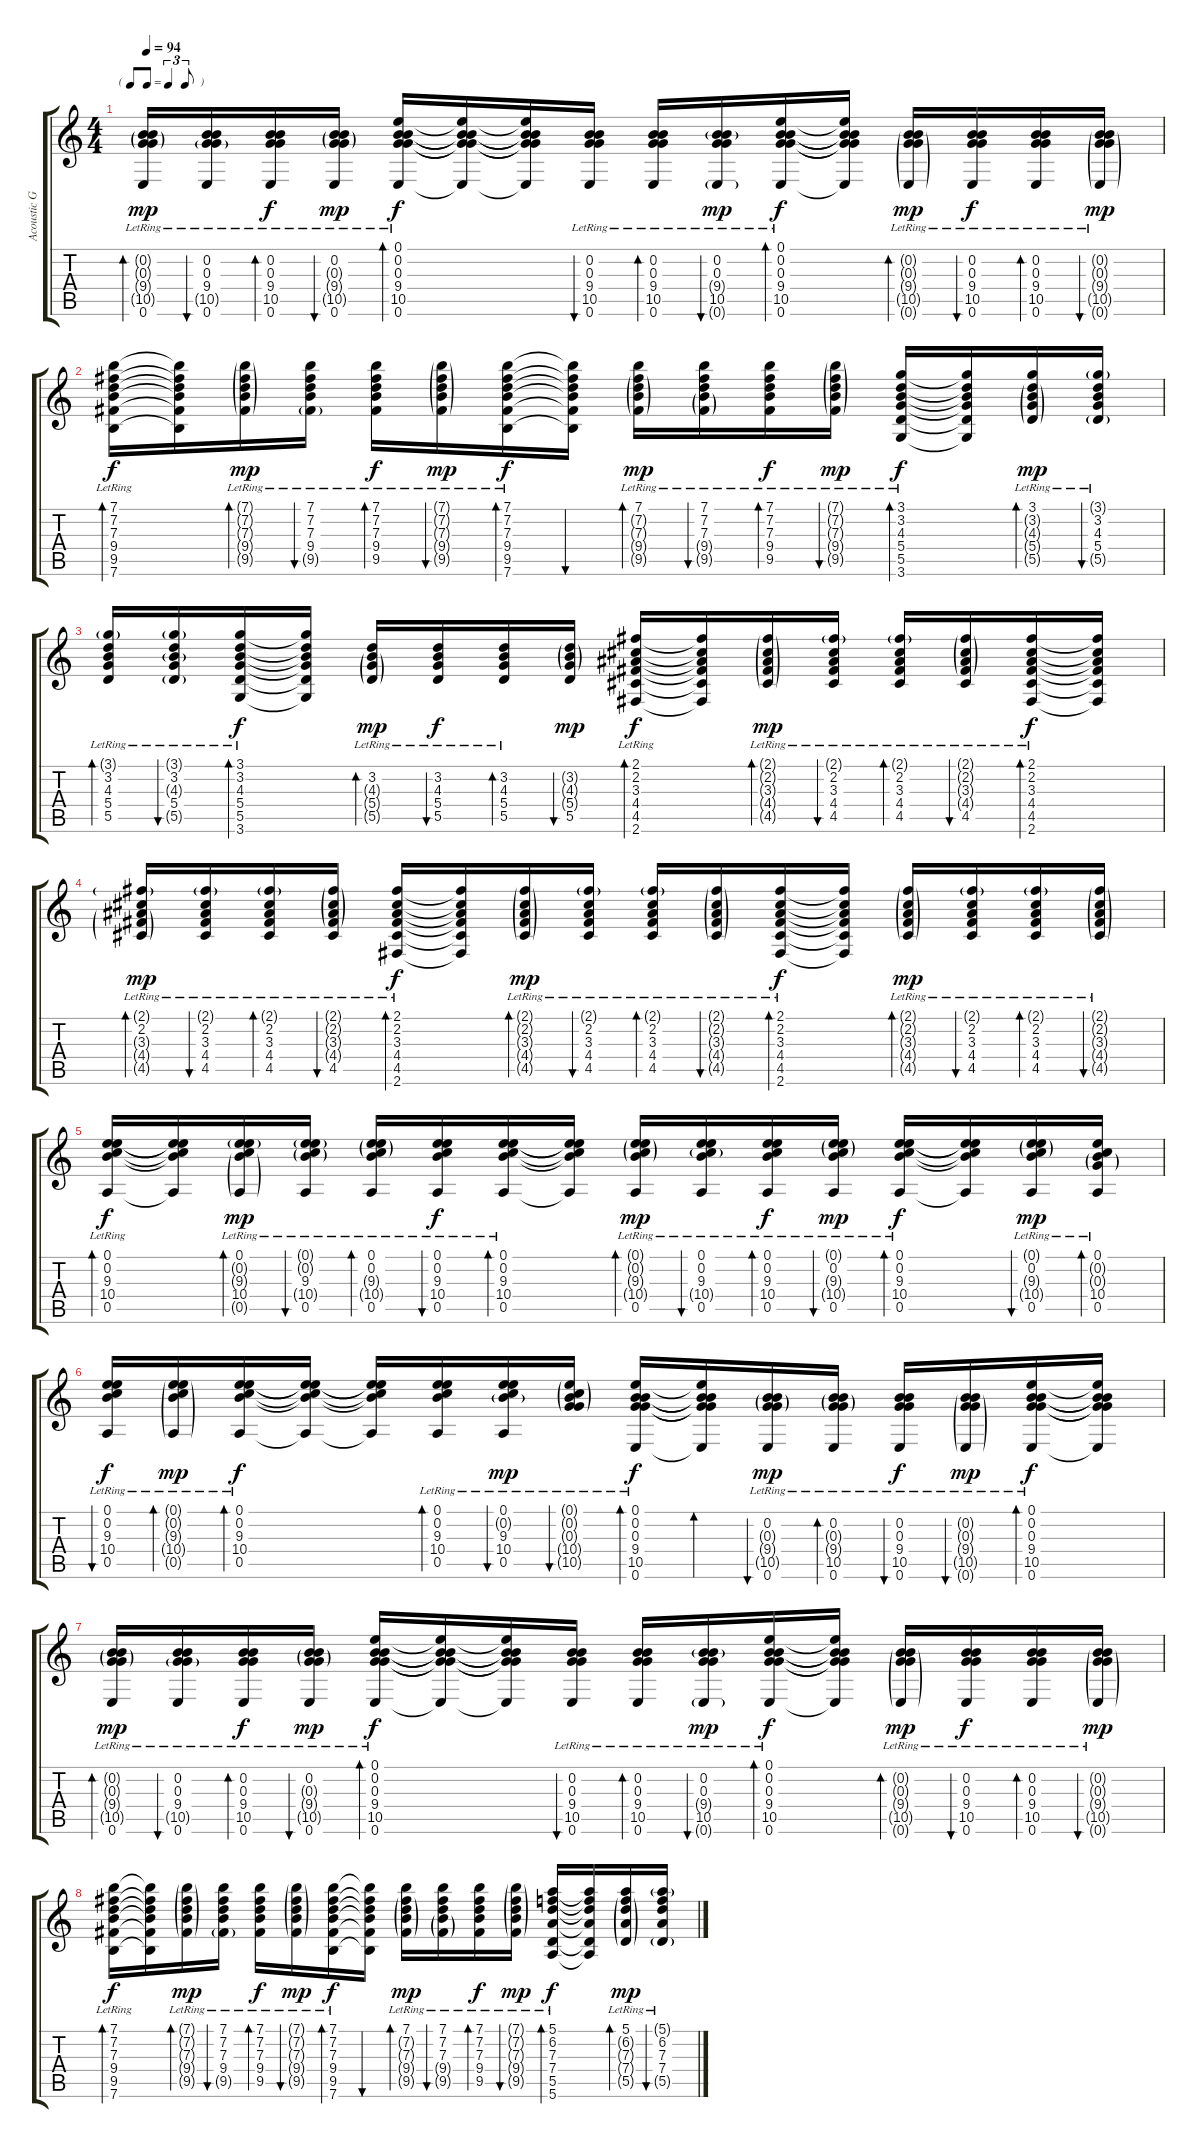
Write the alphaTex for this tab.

\track ("Acoustic Guitar" "Acoustic G") {instrument acousticguitarsteel}
\staff {score tabs}
\tuning (E4 B3 G3 D3 A2 E2) {hide}
\ts (4 4)
\tf triplet8th
\tempo 94
\clef g2
\ks c
(0.2{g lr} 0.3{g lr} 9.4{g lr} 10.5{g lr} 0.6{lr}).16{bd 60 dy mp} (0.2{lr} 0.3{lr} 9.4{lr} 10.5{g lr} 0.6{lr}).16{bu 60} (0.2{lr} 0.3{lr} 9.4{lr} 10.5{lr} 0.6{lr}).16{bd 60 dy f} (0.2{lr} 0.3{g lr} 9.4{g lr} 10.5{g lr} 0.6{lr}).16{bu 60 dy mp} (0.1{lr} 0.2{lr} 0.3{lr} 9.4{lr} 10.5{lr} 0.6{lr}).16{bd 60 dy f} (0.1{t} 0.2{t} 0.3{t} 9.4{t} 10.5{t} 0.6{t}).16 (0.1{t} 0.2{t} 0.3{t} 9.4{t} 10.5{t} 0.6{t}).16 (0.2{lr} 0.3{lr} 9.4{lr} 10.5{lr} 0.6{lr}).16{bu 60} (0.2{lr} 0.3{lr} 9.4{lr} 10.5{lr} 0.6{lr}).16{bd 60} (0.2 0.3 9.4{g lr} 10.5{lr} 0.6{g lr}).16{bu 60 dy mp} (0.1{lr} 0.2{lr} 0.3{lr} 9.4{lr} 10.5{lr} 0.6{lr}).16{bd 60 dy f} (0.1{t} 0.2{t} 0.3{t} 9.4{t} 10.5{t} 0.6{t}).16 (0.2{g lr} 0.3{g lr} 9.4{g lr} 10.5{g lr} 0.6{g lr}).16{bd 60 dy mp} (0.2{lr} 0.3{lr} 9.4{lr} 10.5{lr} 0.6{lr}).16{bu 60 dy f} (0.2{lr} 0.3{lr} 9.4{lr} 10.5{lr} 0.6{lr}).16{bd 60} (0.2{g lr} 0.3{g lr} 9.4{g lr} 10.5{g lr} 0.6{g lr}).16{bu 60 dy mp} |
(7.1{lr} 7.2{lr} 7.3{lr} 9.4{lr} 9.5{lr} 7.6{lr}).16{bd 60 dy f} (7.1{t} 7.2{t} 7.3{t} 9.4{t} 9.5{t} 7.6{t}).16 (7.1{g lr} 7.2{g lr} 7.3{g lr} 9.4{g lr} 9.5{g lr}).16{bd 60 dy mp} (7.1{lr} 7.2{lr} 7.3{lr} 9.4{lr} 9.5{g lr}).16{bu 60} (7.1{lr} 7.2{lr} 7.3{lr} 9.4{lr} 9.5{lr}).16{bd 60 dy f} (7.1{g lr} 7.2{g lr} 7.3{g lr} 9.4{g lr} 9.5{g lr}).16{bu 60 dy mp} (7.1{lr} 7.2{lr} 7.3{lr} 9.4{lr} 9.5{lr} 7.6{lr}).16{bd 60 dy f} (7.1{t} 7.2{t} 7.3{t} 9.4{t} 9.5{t} 7.6{t}).16{bu 60} (7.1{lr} 7.2{g lr} 7.3{g lr} 9.4{g lr} 9.5{g lr}).16{bd 60 dy mp} (7.1{lr} 7.2{lr} 7.3{lr} 9.4{g lr} 9.5{g lr}).16{bu 60} (7.1{lr} 7.2{lr} 7.3{lr} 9.4{lr} 9.5{lr}).16{bd 60 dy f} (7.1{g lr} 7.2{g lr} 7.3{g lr} 9.4{g lr} 9.5{g lr}).16{bu 60 dy mp} (3.1{lr} 3.2{lr} 4.3{lr} 5.4{lr} 5.5{lr} 3.6{lr}).16{bd 60 dy f} (3.1{t} 3.2{t} 4.3{t} 5.4{t} 5.5{t} 3.6{t}).16 (3.1{lr} 3.2{g lr} 4.3{g lr} 5.4{g lr} 5.5{g lr}).16{bd 60 dy mp} (3.1{g lr} 3.2{lr} 4.3{lr} 5.4{lr} 5.5{g lr}).16{bu 60} |
(3.1{g lr} 3.2{lr} 4.3{lr} 5.4{lr} 5.5{lr}).16{bd 60} (3.1{g lr} 3.2{lr} 4.3{g lr} 5.4{lr} 5.5{g lr}).16{bu 60} (3.1{lr} 3.2{lr} 4.3{lr} 5.4{lr} 5.5{lr} 3.6{lr}).16{bd 60 dy f} (3.1{t} 3.2{t} 4.3{t} 5.4{t} 5.5{t} 3.6{t}).16 (3.2{lr} 4.3{g} 5.4{g} 5.5{g}).16{bd 60 dy mp} (3.2{lr} 4.3 5.4 5.5).16{bu 60 dy f} (3.2{lr} 4.3 5.4 5.5).16{bd 60} (3.2{g} 4.3{g} 5.4{g} 5.5).16{bu 60 dy mp} (2.1{lr} 2.2{lr} 3.3{lr} 4.4{lr} 4.5{lr} 2.6{lr}).16{bd 60 dy f} (2.1{t} 2.2{t} 3.3{t} 4.4{t} 4.5{t} 2.6{t}).16 (2.1{g lr} 2.2{g lr} 3.3{g lr} 4.4{g lr} 4.5{g lr}).16{bd 60 dy mp} (2.1{g lr} 2.2{lr} 3.3{lr} 4.4{lr} 4.5{lr}).16{bu 60} (2.1{g lr} 2.2{lr} 3.3{lr} 4.4{lr} 4.5{lr}).16{bd 60} (2.1{g lr} 2.2{g lr} 3.3{g lr} 4.4{g lr} 4.5{lr}).16{bu 60} (2.1{lr} 2.2{lr} 3.3{lr} 4.4{lr} 4.5{lr} 2.6{lr}).16{bd 60 dy f} (2.1{t} 2.2{t} 3.3{t} 4.4{t} 4.5{t} 2.6{t}).16 |
(2.1{g lr} 2.2{lr} 3.3{g lr} 4.4{g lr} 4.5{g lr}).16{bd 60 dy mp} (2.1{g lr} 2.2{lr} 3.3{lr} 4.4{lr} 4.5{lr}).16{bu 60} (2.1{g lr} 2.2{lr} 3.3{lr} 4.4{lr} 4.5{lr}).16{bd 60} (2.1{g lr} 2.2{g lr} 3.3{g lr} 4.4{g lr} 4.5{lr}).16{bu 60} (2.1{lr} 2.2{lr} 3.3{lr} 4.4{lr} 4.5{lr} 2.6{lr}).16{bd 60 dy f} (2.1{t} 2.2{t} 3.3{t} 4.4{t} 4.5{t} 2.6{t}).16 (2.1{g lr} 2.2{g lr} 3.3{g lr} 4.4{g lr} 4.5{g lr}).16{bd 60 dy mp} (2.1{g lr} 2.2{lr} 3.3{lr} 4.4{lr} 4.5{lr}).16{bu 60} (2.1{g lr} 2.2{lr} 3.3{lr} 4.4{lr} 4.5{lr}).16{bd 60} (2.1{g lr} 2.2{g lr} 3.3{g lr} 4.4{g lr} 4.5{g lr}).16{bu 60} (2.1{lr} 2.2{lr} 3.3{lr} 4.4{lr} 4.5{lr} 2.6{lr}).16{bd 60 dy f} (2.1{t} 2.2{t} 3.3{t} 4.4{t} 4.5{t} 2.6{t}).16 (2.1{g lr} 2.2{g lr} 3.3{g lr} 4.4{g lr} 4.5{g lr}).16{bd 60 dy mp} (2.1{g lr} 2.2{lr} 3.3{lr} 4.4{lr} 4.5{lr}).16{bu 60} (2.1{g lr} 2.2{lr} 3.3{lr} 4.4{lr} 4.5{lr}).16{bd 60} (2.1{g lr} 2.2{g lr} 3.3{g lr} 4.4{g lr} 4.5{g lr}).16{bu 60} |
(0.1{lr} 0.2{lr} 9.3{lr} 10.4{lr} 0.5{lr}).16{bd 60 dy f} (0.1{t} 0.2{t} 9.3{t} 10.4{t} 0.5{t}).16 (0.1{lr} 0.2{g lr} 9.3{g lr} 10.4{lr} 0.5{g lr}).16{bd 60 dy mp} (0.1{g lr} 0.2{g lr} 9.3{lr} 10.4{g lr} 0.5{lr}).16{bu 60} (0.1{lr} 0.2{lr} 9.3{g lr} 10.4{g lr} 0.5{lr}).16{bd 60} (0.1{lr} 0.2{lr} 9.3{lr} 10.4{lr} 0.5{lr}).16{bu 60 dy f} (0.1{lr} 0.2{lr} 9.3{lr} 10.4{lr} 0.5{lr}).16{bd 60} (0.1{t} 0.2{t} 9.3{t} 10.4{t} 0.5{t}).16 (0.1{g lr} 0.2{g lr} 9.3{g lr} 10.4{g lr} 0.5{lr}).16{bd 60 dy mp} (0.1{lr} 0.2{lr} 9.3{lr} 10.4{g lr} 0.5{lr}).16{bu 60} (0.1{lr} 0.2{lr} 9.3{lr} 10.4{lr} 0.5{lr}).16{bd 60 dy f} (0.1{g lr} 0.2{lr} 9.3{g lr} 10.4{g lr} 0.5{lr}).16{bu 60 dy mp} (0.1{lr} 0.2{lr} 9.3{lr} 10.4{lr} 0.5{lr}).16{bd 60 dy f} (0.1{t} 0.2{t} 9.3{t} 10.4{t} 0.5{t}).16 (0.1{g lr} 0.2{lr} 9.3{g lr} 10.4{g lr} 0.5{lr}).16{bu 60 dy mp} (0.1{lr} 0.2{g lr} 0.3{g lr} 10.4{lr} 0.5{lr}).16{bd 60} |
(0.1{lr} 0.2{lr} 9.3{lr} 10.4 0.5{lr}).16{bu 60 dy f} (0.1{g lr} 0.2{g lr} 9.3{g lr} 10.4{g lr} 0.5{g lr}).16{bd 60 dy mp} (0.1{lr} 0.2{lr} 9.3{lr} 10.4{lr} 0.5{lr}).16{bd 60 dy f} (0.1{t} 0.2{t} 9.3{t} 10.4{t} 0.5{t}).16 (0.1{t} 0.2{t} 9.3{t} 10.4{t} 0.5{t}).16 (0.1{lr} 0.2{lr} 9.3{lr} 10.4{lr} 0.5{lr}).16{bd 60} (0.1{lr} 0.2{g lr} 9.3{lr} 10.4{lr} 0.5{lr}).16{bu 60 dy mp} (0.1{g lr} 0.2{g lr} 0.3{g lr} 10.4{g lr} 10.5{g lr}).16{bu 60} (0.1{lr} 0.2{lr} 0.3{lr} 9.4{lr} 10.5{lr} 0.6{lr}).16{bd 60 dy f} (0.1{t} 0.2{t} 0.3{t} 9.4{t} 10.5{t} 0.6{t}).16{bd 60} (0.2{lr} 0.3{g lr} 9.4{g lr} 10.5{g lr} 0.6{lr}).16{bu 60 dy mp} (0.2{lr} 0.3{g lr} 9.4{g lr} 10.5{lr} 0.6{lr}).16{bd 60} (0.2{lr} 0.3{lr} 9.4{lr} 10.5{lr} 0.6{lr}).16{bu 60 dy f} (0.2{g lr} 0.3{g lr} 9.4{g lr} 10.5{g lr} 0.6{g lr}).16{bu 60 dy mp} (0.1{lr} 0.2{lr} 0.3{lr} 9.4{lr} 10.5{lr} 0.6{lr}).16{bd 60 dy f} (0.1{t} 0.2{t} 0.3{t} 9.4{t} 10.5{t} 0.6{t}).16 |
(0.2{g lr} 0.3{g lr} 9.4{g lr} 10.5{g lr} 0.6{lr}).16{bd 60 dy mp} (0.2{lr} 0.3{lr} 9.4{lr} 10.5{g lr} 0.6{lr}).16{bu 60} (0.2{lr} 0.3{lr} 9.4{lr} 10.5{lr} 0.6{lr}).16{bd 60 dy f} (0.2{lr} 0.3{g lr} 9.4{g lr} 10.5{g lr} 0.6{lr}).16{bu 60 dy mp} (0.1{lr} 0.2{lr} 0.3{lr} 9.4{lr} 10.5{lr} 0.6{lr}).16{bd 60 dy f} (0.1{t} 0.2{t} 0.3{t} 9.4{t} 10.5{t} 0.6{t}).16 (0.1{t} 0.2{t} 0.3{t} 9.4{t} 10.5{t} 0.6{t}).16 (0.2{lr} 0.3{lr} 9.4{lr} 10.5{lr} 0.6{lr}).16{bu 60} (0.2{lr} 0.3{lr} 9.4{lr} 10.5{lr} 0.6{lr}).16{bd 60} (0.2 0.3 9.4{g lr} 10.5{lr} 0.6{g lr}).16{bu 60 dy mp} (0.1{lr} 0.2{lr} 0.3{lr} 9.4{lr} 10.5{lr} 0.6{lr}).16{bd 60 dy f} (0.1{t} 0.2{t} 0.3{t} 9.4{t} 10.5{t} 0.6{t}).16 (0.2{g lr} 0.3{g lr} 9.4{g lr} 10.5{g lr} 0.6{g lr}).16{bd 60 dy mp} (0.2{lr} 0.3{lr} 9.4{lr} 10.5{lr} 0.6{lr}).16{bu 60 dy f} (0.2{lr} 0.3{lr} 9.4{lr} 10.5{lr} 0.6{lr}).16{bd 60} (0.2{g lr} 0.3{g lr} 9.4{g lr} 10.5{g lr} 0.6{g lr}).16{bu 60 dy mp} |
(7.1{lr} 7.2{lr} 7.3{lr} 9.4{lr} 9.5{lr} 7.6{lr}).16{bd 60 dy f} (7.1{t} 7.2{t} 7.3{t} 9.4{t} 9.5{t} 7.6{t}).16 (7.1{g lr} 7.2{g lr} 7.3{g lr} 9.4{g lr} 9.5{g lr}).16{bd 60 dy mp} (7.1{lr} 7.2{lr} 7.3{lr} 9.4{lr} 9.5{g lr}).16{bu 60} (7.1{lr} 7.2{lr} 7.3{lr} 9.4{lr} 9.5{lr}).16{bd 60 dy f} (7.1{g lr} 7.2{g lr} 7.3{g lr} 9.4{g lr} 9.5{g lr}).16{bu 60 dy mp} (7.1{lr} 7.2{lr} 7.3{lr} 9.4{lr} 9.5{lr} 7.6{lr}).16{bd 60 dy f} (7.1{t} 7.2{t} 7.3{t} 9.4{t} 9.5{t} 7.6{t}).16{bu 60} (7.1{lr} 7.2{g lr} 7.3{g lr} 9.4{g lr} 9.5{g lr}).16{bd 60 dy mp} (7.1{lr} 7.2{lr} 7.3{lr} 9.4{g lr} 9.5{g lr}).16{bu 60} (7.1{lr} 7.2{lr} 7.3{lr} 9.4{lr} 9.5{lr}).16{bd 60 dy f} (7.1{g lr} 7.2{g lr} 7.3{g lr} 9.4{g lr} 9.5{g lr}).16{bu 60 dy mp} (5.1{lr} 6.2{lr} 7.3{lr} 7.4{lr} 5.5{lr} 5.6{lr}).16{bd 60 dy f} (5.1{t} 6.2{t} 7.3{t} 7.4{t} 5.5{t} 5.6{t}).16 (5.1{lr} 6.2{g lr} 7.3{g lr} 7.4{g lr} 5.5{g lr}).16{bd 60 dy mp} (5.1{g lr} 6.2{lr} 7.3{lr} 7.4{lr} 5.5{g lr}).16{bu 60}
